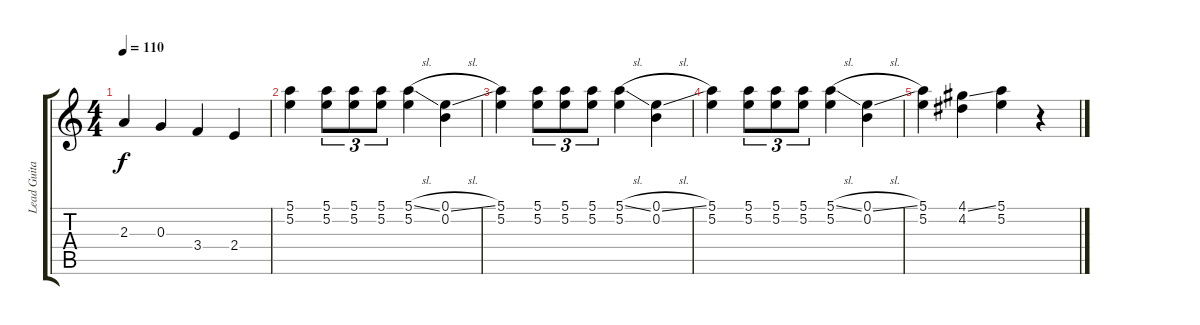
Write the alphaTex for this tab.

\track ("Lead Guitar - Noel Gallagher" "Lead Guita") {instrument overdrivenguitar}
\staff {score tabs}
\tuning (E4 B3 G3 D3 A2 E2) {hide}
\ts (4 4)
\tempo 110
\clef g2
\ks c
2.3.4{dy f} 0.3.4 3.4.4 2.4.4 |
(5.1 5.2).4 (5.1 5.2).8{tu (3 2)} (5.1 5.2).8{tu (3 2)} (5.1 5.2).8{tu (3 2)} (5.1{sl} 5.2).4 (0.1{sl} 0.2).4 |
(5.1 5.2).4 (5.1 5.2).8{tu (3 2)} (5.1 5.2).8{tu (3 2)} (5.1 5.2).8{tu (3 2)} (5.1{sl} 5.2).4 (0.1{sl} 0.2).4 |
(5.1 5.2).4 (5.1 5.2).8{tu (3 2)} (5.1 5.2).8{tu (3 2)} (5.1 5.2).8{tu (3 2)} (5.1{sl} 5.2).4 (0.1{sl} 0.2).4 |
(5.1 5.2).4 (4.1{ss} 4.2).4 (5.1 5.2).4 r.4
